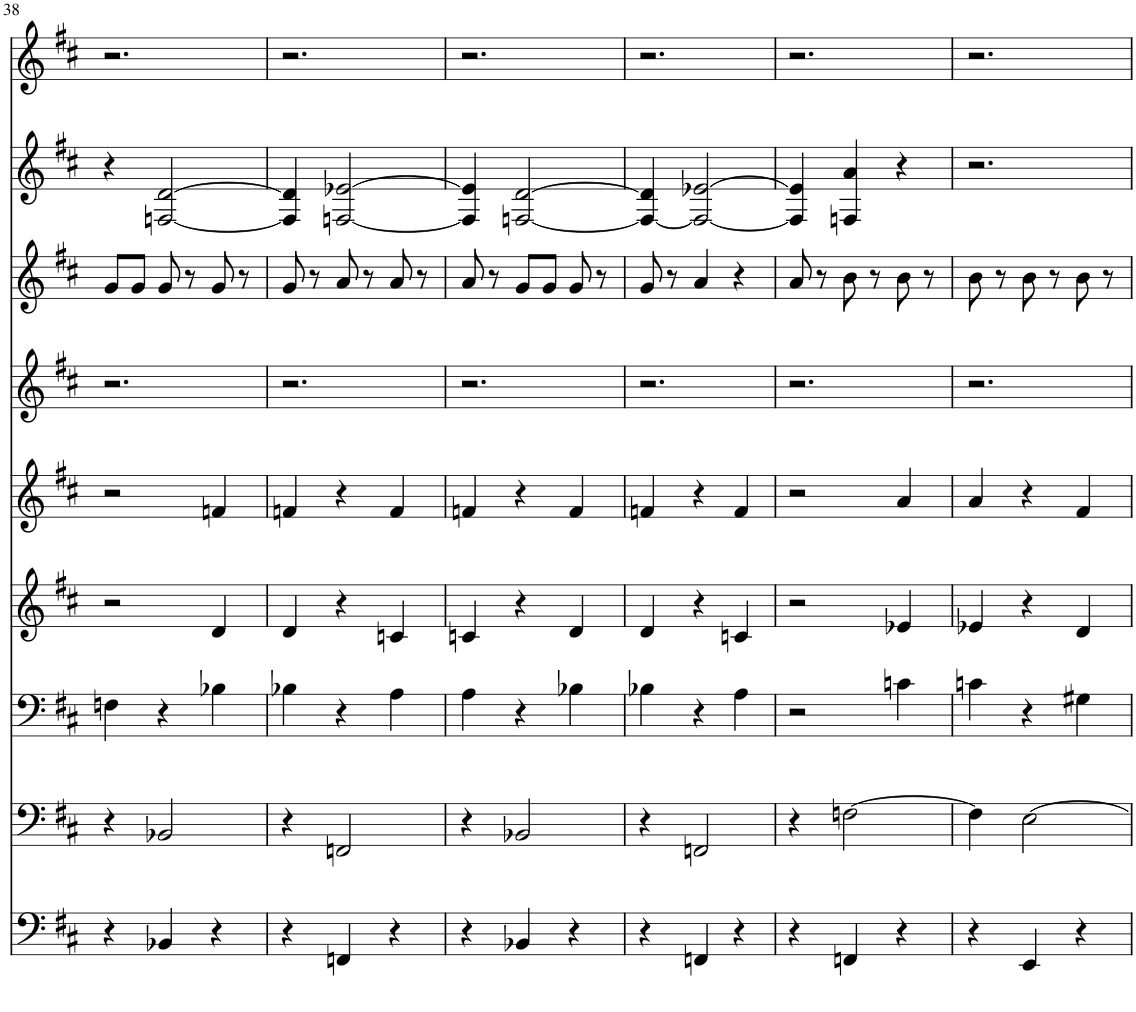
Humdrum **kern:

**kern	**kern	**kern	**kern	**kern	**kern	**kern	**kern	**kern
*part9	*part8	*part7	*part6	*part5	*part4	*part3	*part2	*part1
*staff9	*staff8	*staff7	*staff6	*staff5	*staff4	*staff3	*staff2	*staff1
*I"Double Bass	*I"Violoncello	*I"Viola	*I"Violine II	*I"Violin I	*I"Xylophone	*I"Trumpet	*I"French Horn	*I"Piccolo
*	*	*	*	*	*I'Xyl.	*I'Tpt	*I'Hn	*I'Picc
!!LO:PB:g=z
*clefF4	*clefF4	*clefF4	*clefG2	*clefG2	*clefG2	*clefG2	*clefG2	*clefG2
*	*	*	*	*	*	*Trd1c2	*Trd4c7	*Trd-7c-12
*k[f#c#]	*k[f#c#]	*k[f#c#]	*k[f#c#]	*k[f#c#]	*k[f#c#]	*k[f#c#]	*k[f#c#]	*k[f#c#]
*M3/4	*M3/4	*M3/4	*M3/4	*M3/4	*M3/4	*M3/4	*M3/4	*M3/4
=38	=38	=38	=38	=38	=38	=38	=38	=38
4r	4r	4Fn\	2r	2r	2.r	8g/L	4r	2.r
.	.	.	.	.	.	8g/J	.	.
4BB-X/	2BB-X/	4r	.	.	.	8g/	[2Fn/ [2d/	.
.	.	.	.	.	.	8r	.	.
4r	.	4B-X\	4d/	4fn/	.	8g/	.	.
.	.	.	.	.	.	8r	.	.
=39	=39	=39	=39	=39	=39	=39	=39	=39
4r	4r	4B-X\	4d/	4fn/	2.r	8g/	4F/] 4d/]	2.r
.	.	.	.	.	.	8r	.	.
4FFn/	2FFn/	4r	4r	4r	.	8a/	[2Fn/ [2e-X/	.
.	.	.	.	.	.	8r	.	.
4r	.	4A\	4cn/	4f/	.	8a/	.	.
.	.	.	.	.	.	8r	.	.
=40	=40	=40	=40	=40	=40	=40	=40	=40
4r	4r	4A\	4cn/	4fn/	2.r	8a/	4F/] 4e-/]	2.r
.	.	.	.	.	.	8r	.	.
4BB-X/	2BB-X/	4r	4r	4r	.	8g/L	[2Fn/ [2d/	.
.	.	.	.	.	.	8g/J	.	.
4r	.	4B-X\	4d/	4f/	.	8g/	.	.
.	.	.	.	.	.	8r	.	.
=41	=41	=41	=41	=41	=41	=41	=41	=41
4r	4r	4B-X\	4d/	4fn/	2.r	8g/	4F/_ 4d/]	2.r
.	.	.	.	.	.	8r	.	.
4FFn/	2FFn/	4r	4r	4r	.	4a/	2F/_ [2e-X/	.
4r	.	4A\	4cn/	4f/	.	4r	.	.
=42	=42	=42	=42	=42	=42	=42	=42	=42
4r	4r	2r	2r	2r	2.r	8a/	4F/] 4e-/]	2.r
.	.	.	.	.	.	8r	.	.
4FFn/	[2Fn\	.	.	.	.	8b\	4Fn/ 4a/	.
.	.	.	.	.	.	8r	.	.
4r	.	4cn\	4e-X/	4a/	.	8b\	4r	.
.	.	.	.	.	.	8r	.	.
=43	=43	=43	=43	=43	=43	=43	=43	=43
4r	4F\]	4cn\	4e-X/	4a/	2.r	8b\	2.r	2.r
.	.	.	.	.	.	8r	.	.
4EE/	[2E\	4r	4r	4r	.	8b\	.	.
.	.	.	.	.	.	8r	.	.
4r	.	4G#X\	4d/	4f#/	.	8b\	.	.
.	.	.	.	.	.	8r	.	.
=	=	=	=	=	=	=	=	=
*-	*-	*-	*-	*-	*-	*-	*-	*-
